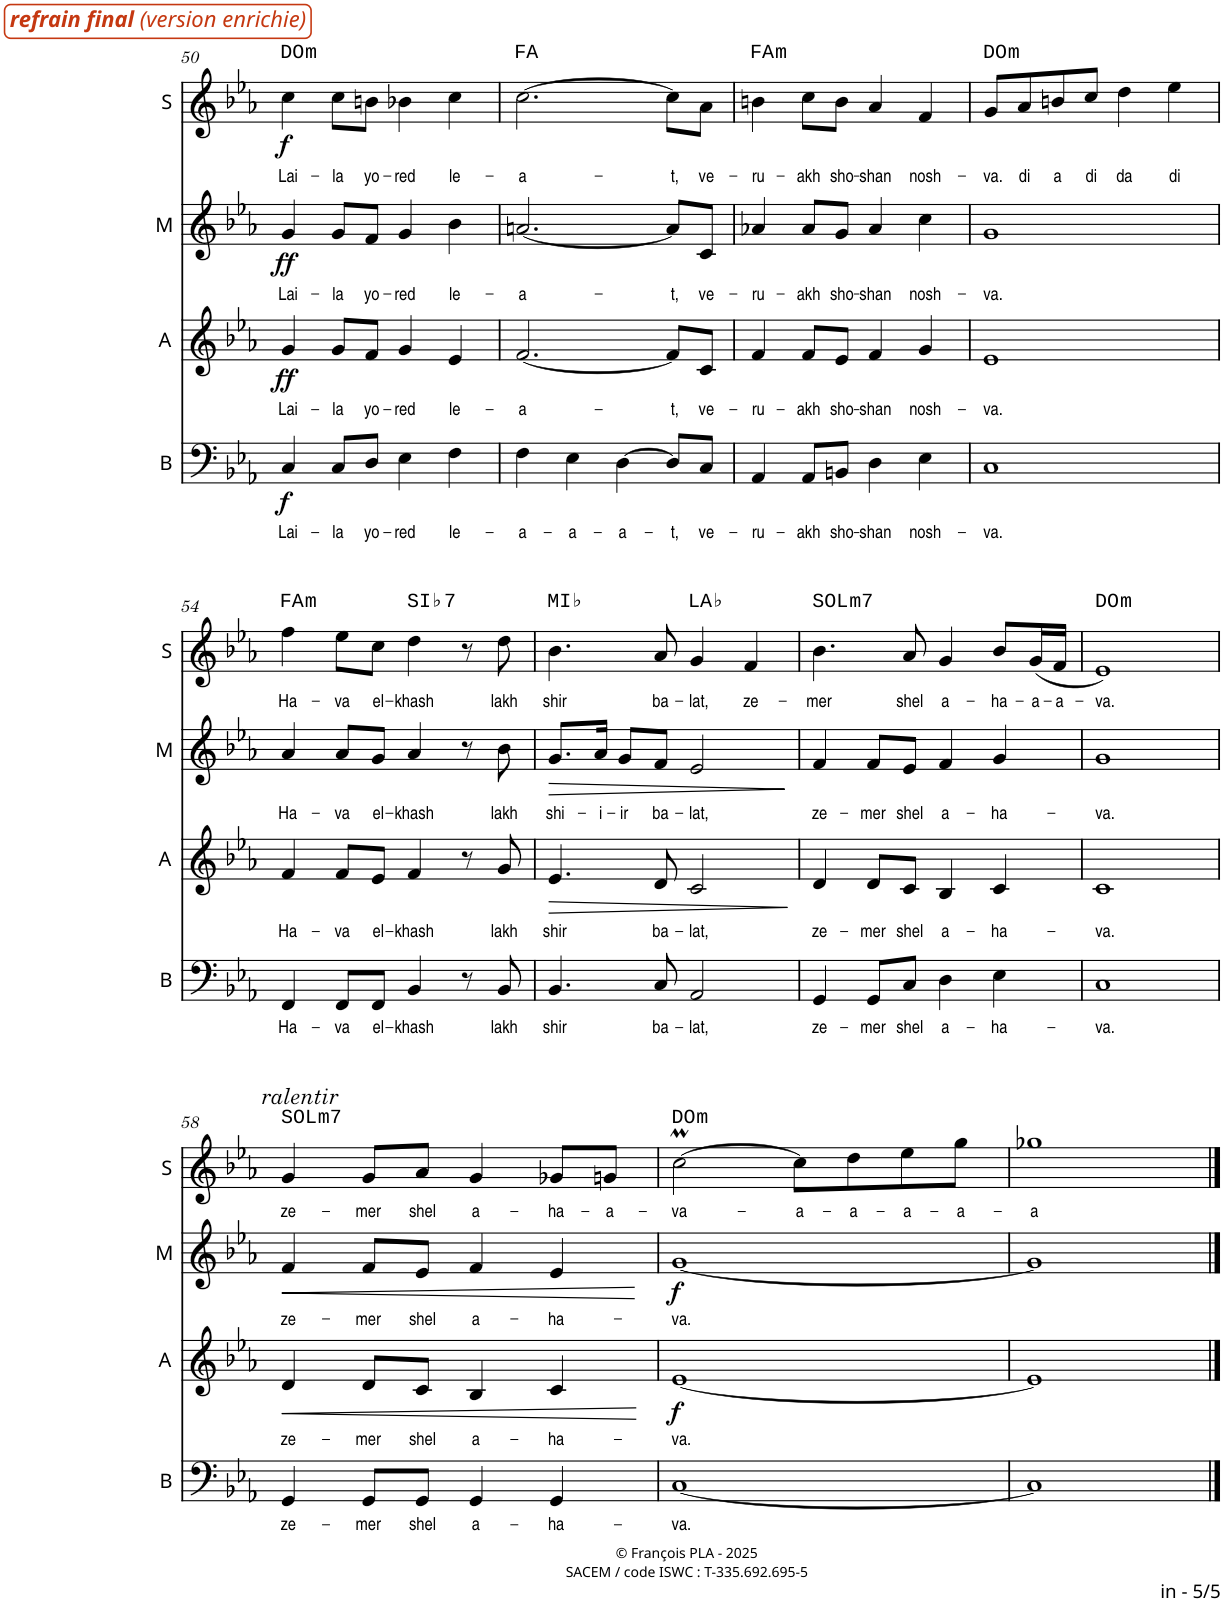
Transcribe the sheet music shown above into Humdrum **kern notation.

**kern	**text	**dynam	**kern	**text	**dynam	**kern	**text	**dynam	**kern	**text	**dynam	**harte
*part4	*part4	*part4	*part3	*part3	*part3	*part2	*part2	*part2	*part1	*part1	*part1	*part1
*staff4	*staff4	*staff4	*staff3	*staff3	*staff3	*staff2	*staff2	*staff2	*staff1	*staff1	*staff1	*
*I"B	*	*	*I"A	*	*	*I"M	*	*	*I"S	*	*	*
*I'B	*	*	*I'A	*	*	*I'M	*	*	*I'S	*	*	*
!!LO:PB:g=z
*clefF4	*	*	*clefG2	*	*	*clefG2	*	*	*clefG2	*	*	*
*k[b-e-a-]	*	*	*k[b-e-a-]	*	*	*k[b-e-a-]	*	*	*k[b-e-a-]	*	*	*
*M4/4	*	*	*M4/4	*	*	*M4/4	*	*	*M4/4	*	*	*
!!LO:REH:place=s1:a:t=(version enrichie)
!!LO:REH:place=s1:a:Bi:color=#C53811:t=refrain final
=50	=50	=50	=50	=50	=50	=50	=50	=50	=50	=50	=50	=50
!	!LO:LY:b	!LO:DY:b	!	!LO:LY:b	!LO:DY:b	!	!LO:LY:b	!LO:DY:b	!	!LO:LY:b	!LO:DY:b	!LO:H:kt=m
4C/	Lai-	f	4g/	Lai-	ff	4g/	Lai-	ff	4cc\	Lai-	f	C:min
!	!LO:LY:b	!	!	!LO:LY:b	!	!	!LO:LY:b	!	!	!LO:LY:b	!	!
8C/L	-la	.	8g/L	-la	.	8g/L	-la	.	8cc\L	-la	.	.
!	!LO:LY:b	!	!	!LO:LY:b	!	!	!LO:LY:b	!	!	!LO:LY:b	!	!
8D/J	yo-	.	8f/J	yo-	.	8f/J	yo-	.	8bn\J	yo-	.	.
!	!LO:LY:b	!	!	!LO:LY:b	!	!	!LO:LY:b	!	!	!LO:LY:b	!	!
4E-\	-red	.	4g/	-red	.	4g/	-red	.	4b-X\	-red	.	.
!	!LO:LY:b	!	!	!LO:LY:b	!	!	!LO:LY:b	!	!	!LO:LY:b	!	!
4F\	le-	.	4e-/	le-	.	4b-\	le-	.	4cc\	le-	.	.
=51	=51	=51	=51	=51	=51	=51	=51	=51	=51	=51	=51	=51
!	!LO:LY:b	!	!	!LO:LY:b	!	!	!LO:LY:b	!	!	!LO:LY:b	!	!
4F\	-a-	.	[2.f/	-a-	.	[2.an/	-a-	.	[2.cc\	-a-	.	F:maj
!	!LO:LY:b	!	!	!	!	!	!	!	!	!	!	!
4E-\	-a-	.	.	.	.	.	.	.	.	.	.	.
!	!LO:LY:b	!	!	!	!	!	!	!	!	!	!	!
[4D\	-a-	.	.	.	.	.	.	.	.	.	.	.
!	!LO:LY:b	!	!	!LO:LY:b	!	!	!LO:LY:b	!	!	!LO:LY:b	!	!
8D/L]	-t,	.	8f/L]	-t,	.	8a/L]	-t,	.	8cc\L]	-t,	.	.
!	!LO:LY:b	!	!	!LO:LY:b	!	!	!LO:LY:b	!	!	!LO:LY:b	!	!
8C/J	-ve-	.	8c/J	-ve-	.	8c/J	-ve-	.	8a-\J	-ve-	.	.
=52	=52	=52	=52	=52	=52	=52	=52	=52	=52	=52	=52	=52
!	!LO:LY:b	!	!	!LO:LY:b	!	!	!LO:LY:b	!	!	!LO:LY:b	!	!LO:H:kt=m
4AA-/	-ru-	.	4f/	-ru-	.	4a-X/	-ru-	.	4bn\	-ru-	.	F:min
!	!LO:LY:b	!	!	!LO:LY:b	!	!	!LO:LY:b	!	!	!LO:LY:b	!	!
8AA-/L	-akh	.	8f/L	-akh	.	8a-/L	-akh	.	8cc\L	-akh	.	.
!	!LO:LY:b	!	!	!LO:LY:b	!	!	!LO:LY:b	!	!	!LO:LY:b	!	!
8BBn/J	sho-	.	8e-/J	sho-	.	8g/J	sho-	.	8b\J	sho-	.	.
!	!LO:LY:b	!	!	!LO:LY:b	!	!	!LO:LY:b	!	!	!LO:LY:b	!	!
4D\	-shan	.	4f/	-shan	.	4a-/	-shan	.	4a-/	-shan	.	.
!	!LO:LY:b	!	!	!LO:LY:b	!	!	!LO:LY:b	!	!	!LO:LY:b	!	!
4E-\	nosh-	.	4g/	nosh-	.	4cc\	nosh-	.	4f/	nosh-	.	.
=53	=53	=53	=53	=53	=53	=53	=53	=53	=53	=53	=53	=53
!	!LO:LY:b	!	!	!LO:LY:b	!	!	!LO:LY:b	!	!	!LO:LY:b	!	!LO:H:kt=m
1C	-va.	.	1e-	-va.	.	1g	-va.	.	8g/L	-va.	.	C:min
!	!	!	!	!	!	!	!	!	!	!LO:LY:b	!	!
.	.	.	.	.	.	.	.	.	8a-/	di	.	.
!	!	!	!	!	!	!	!	!	!	!LO:LY:b	!	!
.	.	.	.	.	.	.	.	.	8bn/	a	.	.
!	!	!	!	!	!	!	!	!	!	!LO:LY:b	!	!
.	.	.	.	.	.	.	.	.	8cc/J	di	.	.
!	!	!	!	!	!	!	!	!	!	!LO:LY:b	!	!
.	.	.	.	.	.	.	.	.	4dd\	da	.	.
!	!	!	!	!	!	!	!	!	!	!LO:LY:b	!	!
.	.	.	.	.	.	.	.	.	4ee-\	di	.	.
!!LO:LB:g=z
=54	=54	=54	=54	=54	=54	=54	=54	=54	=54	=54	=54	=54
!	!LO:LY:b	!	!	!LO:LY:b	!	!	!LO:LY:b	!	!	!LO:LY:b	!	!LO:H:kt=m
4FF/	Ha-	.	4f/	Ha-	.	4a-/	Ha-	.	4ff\	Ha-	.	F:min
!	!LO:LY:b	!	!	!LO:LY:b	!	!	!LO:LY:b	!	!	!LO:LY:b	!	!
8FF/L	-va	.	8f/L	-va	.	8a-/L	-va	.	8ee-\L	-va	.	.
!	!LO:LY:b	!	!	!LO:LY:b	!	!	!LO:LY:b	!	!	!LO:LY:b	!	!
8FF/J	el-	.	8e-/J	el-	.	8g/J	el-	.	8cc\J	el-	.	.
!	!LO:LY:b	!	!	!LO:LY:b	!	!	!LO:LY:b	!	!	!LO:LY:b	!	!LO:H:kt=7
4BB-/	-khash	.	4f/	-khash	.	4a-/	-khash	.	4dd\	-khash	.	Bb:7
8r	.	.	8r	.	.	8r	.	.	8r	.	.	.
!	!LO:LY:b	!	!	!LO:LY:b	!	!	!LO:LY:b	!	!	!LO:LY:b	!	!
8BB-/	lakh	.	8g/	lakh	.	8b-\	lakh	.	8dd\	lakh	.	.
=55	=55	=55	=55	=55	=55	=55	=55	=55	=55	=55	=55	=55
!	!LO:LY:b	!	!	!LO:LY:b	!LO:HP:b	!	!LO:LY:b	!LO:HP:b	!	!LO:LY:b	!	!
4.BB-/	shir	.	4.e-/	shir	>	8.g/L	shi-	>	4.b-\	shir	.	Eb:maj
!	!	!	!	!	!	!	!LO:LY:b	!	!	!	!	!
.	.	.	.	.	.	16a-/Jk	-i-	.	.	.	.	.
!	!	!	!	!	!	!	!LO:LY:b	!	!	!	!	!
.	.	.	.	.	.	8g/L	-ir	.	.	.	.	.
!	!LO:LY:b	!	!	!LO:LY:b	!	!	!LO:LY:b	!	!	!LO:LY:b	!	!
8C/	ba-	.	8d/	ba-	.	8f/J	ba-	.	8a-/	ba-	.	.
!	!LO:LY:b	!	!	!LO:LY:b	!	!	!LO:LY:b	!	!	!LO:LY:b	!	!
2AA-/	-lat,	.	2c/	-lat,	.	2e-/	-lat,	.	4g/	-lat,	.	Ab:maj
!	!	!	!	!	!	!	!	!	!	!LO:LY:b	!	!
.	.	.	.	.	.	.	.	.	4f/	ze-	.	.
.	.	.	.	.	]	.	.	]	.	.	.	.
=56	=56	=56	=56	=56	=56	=56	=56	=56	=56	=56	=56	=56
!	!LO:LY:b	!	!	!LO:LY:b	!	!	!LO:LY:b	!	!	!LO:LY:b	!	!LO:H:kt=m7
4GG/	ze-	.	4d/	ze-	.	4f/	ze-	.	4.b-\	-mer	.	G:min7
!	!LO:LY:b	!	!	!LO:LY:b	!	!	!LO:LY:b	!	!	!	!	!
8GG/L	-mer	.	8d/L	-mer	.	8f/L	-mer	.	.	.	.	.
!	!LO:LY:b	!	!	!LO:LY:b	!	!	!LO:LY:b	!	!	!LO:LY:b	!	!
8C/J	shel	.	8c/J	shel	.	8e-/J	shel	.	8a-/	shel	.	.
!	!LO:LY:b	!	!	!LO:LY:b	!	!	!LO:LY:b	!	!	!LO:LY:b	!	!
4D\	a-	.	4B-/	a-	.	4f/	a-	.	4g/	a-	.	.
!	!LO:LY:b	!	!	!LO:LY:b	!	!	!LO:LY:b	!	!	!LO:LY:b	!	!
4E-\	-ha-	.	4c/	-ha-	.	4g/	-ha-	.	8b-/L	-ha-	.	.
!	!	!	!	!	!	!	!	!	!	!LO:LY:b	!	!
.	.	.	.	.	.	.	.	.	(16g/L	-a-	.	.
!	!	!	!	!	!	!	!	!	!	!LO:LY:b	!	!
.	.	.	.	.	.	.	.	.	16f/JJ	-a-	.	.
=57	=57	=57	=57	=57	=57	=57	=57	=57	=57	=57	=57	=57
*	*	*	*	*	*	*	*	*	*MM90	*	*	*
!	!LO:LY:b	!	!	!LO:LY:b	!	!	!LO:LY:b	!	!	!LO:LY:b	!	!LO:H:kt=m
1C	-va.	.	1c	-va.	.	1g	-va.	.	1e-)	-va.	.	C:min
!!LO:LB:g=z
=58	=58	=58	=58	=58	=58	=58	=58	=58	=58	=58	=58	=58
*	*	*	*	*	*	*	*	*	*MM80	*	*	*
!	!	!	!	!	!	!	!	!	!LO:TX:a:i:t=ralentir	!	!	!
!	!LO:LY:b	!	!	!LO:LY:b	!LO:HP:b	!	!LO:LY:b	!LO:HP:b	!	!LO:LY:b	!	!LO:H:kt=m7
4GG/	ze-	.	4d/	ze-	<	4f/	ze-	<	4g/	ze-	.	G:min7
!	!LO:LY:b	!	!	!LO:LY:b	!	!	!LO:LY:b	!	!	!LO:LY:b	!	!
8GG/L	-mer	.	8d/L	-mer	.	8f/L	-mer	.	8g/L	-mer	.	.
!	!LO:LY:b	!	!	!LO:LY:b	!	!	!LO:LY:b	!	!	!LO:LY:b	!	!
8GG/J	shel	.	8c/J	shel	.	8e-/J	shel	.	8a-/J	shel	.	.
!	!LO:LY:b	!	!	!LO:LY:b	!	!	!LO:LY:b	!	!	!LO:LY:b	!	!
4GG/	a-	.	4B-/	a-	.	4f/	a-	.	4g/	a-	.	.
!	!LO:LY:b	!	!	!LO:LY:b	!	!	!LO:LY:b	!	!	!LO:LY:b	!	!
4GG/	-ha-	.	4c/	-ha-	.	4e-/	-ha-	.	8g-X/L	-ha-	.	.
!	!	!	!	!	!	!	!	!	!	!LO:LY:b	!	!
.	.	.	.	.	.	.	.	.	8gn/J	-a-	.	.
.	.	.	.	.	[	.	.	[	.	.	.	.
=59	=59	=59	=59	=59	=59	=59	=59	=59	=59	=59	=59	=59
*	*	*	*	*	*	*	*	*	*MM70	*	*	*
!LO:TX:b:t=© François PLA - 2025	!	!	!	!	!	!	!	!	!	!	!	!
!LO:TX:b:t=SACEM / code ISWC &colon; T-335.692.695-5	!	!	!	!	!	!	!	!	!	!	!	!
!	!LO:LY:b	!	!	!LO:LY:b	!LO:DY:b	!	!LO:LY:b	!LO:DY:b	!	!LO:LY:b	!	!LO:H:kt=m
[1C	-va.	.	[1e-	-va.	f	[1g	-va.	f	[2ccM\	-va-	.	C:min
!	!	!	!	!	!	!	!	!	!	!LO:LY:b	!	!
.	.	.	.	.	.	.	.	.	8cc\L]	-a-	.	.
!	!	!	!	!	!	!	!	!	!	!LO:LY:b	!	!
.	.	.	.	.	.	.	.	.	8dd\	-a-	.	.
!	!	!	!	!	!	!	!	!	!	!LO:LY:b	!	!
.	.	.	.	.	.	.	.	.	8ee-\	-a-	.	.
!	!	!	!	!	!	!	!	!	!	!LO:LY:b	!	!
.	.	.	.	.	.	.	.	.	8gg\J	-a-	.	.
=60	=60	=60	=60	=60	=60	=60	=60	=60	=60	=60	=60	=60
!	!	!	!	!	!	!	!	!	!	!LO:LY:b	!	!
1C]	.	.	1e-]	.	.	1g]	.	.	1gg-X	-a	.	.
==	==	==	==	==	==	==	==	==	==	==	==	==
*-	*-	*-	*-	*-	*-	*-	*-	*-	*-	*-	*-	*-
